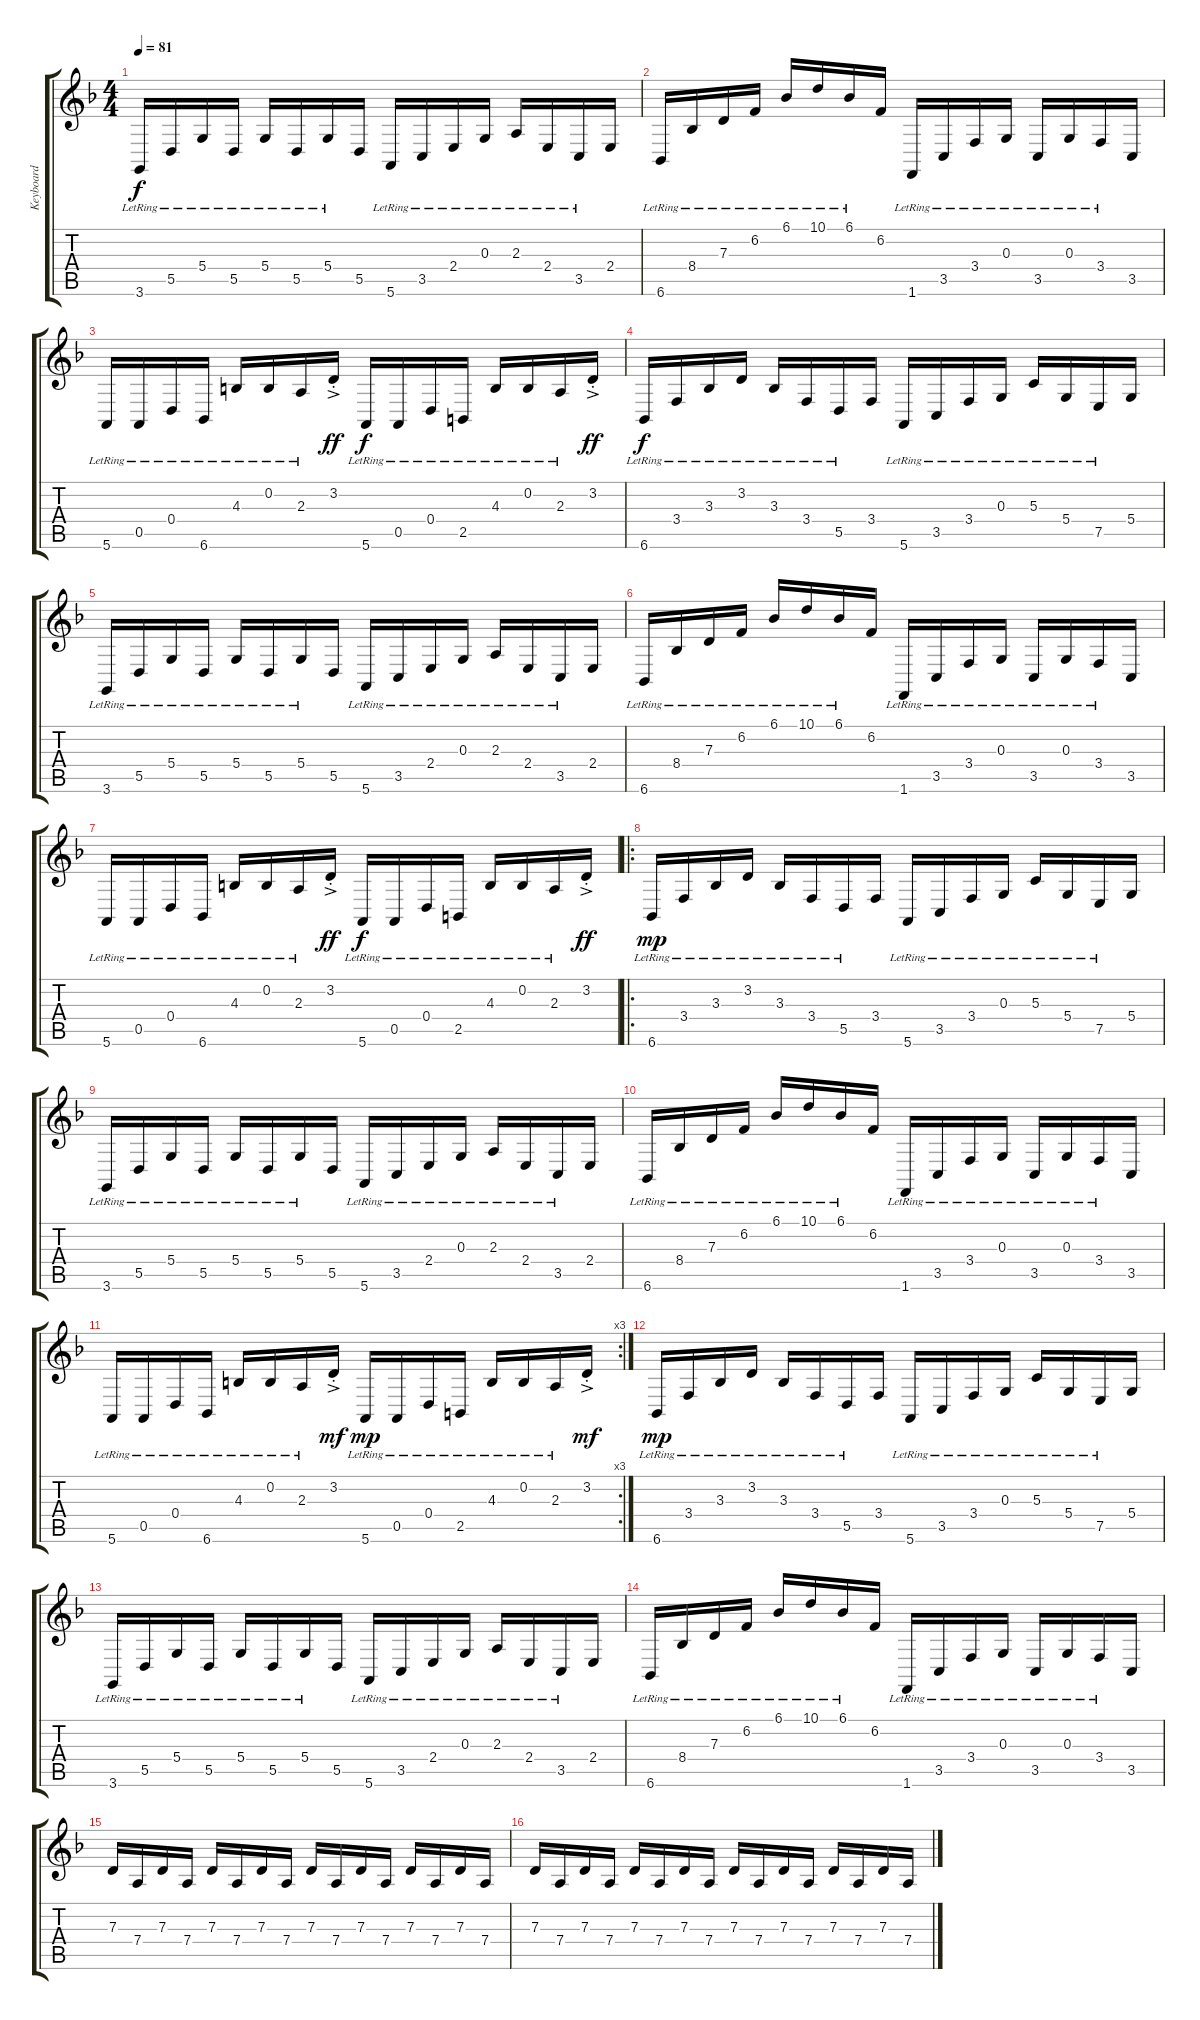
\track ("Keyboard" "Keyboard") {instrument stringensemble2}
\staff {score tabs}
\tuning (E4 B3 G3 D3 A2 E2) {hide}
\ts (4 4)
\tempo 81
\clef g2
\ks f
3.6{lr}.16{dy f} 5.5{lr}.16 5.4{lr}.16 5.5{lr}.16 5.4{lr}.16 5.5{lr}.16 5.4{lr}.16 5.5.16 5.6{lr}.16 3.5{lr}.16 2.4{lr}.16 0.3{lr}.16 2.3{lr}.16 2.4{lr}.16 3.5{lr}.16 2.4.16 |
6.6{lr}.16 8.4{lr}.16 7.3{lr}.16 6.2{lr}.16 6.1{lr}.16 10.1{lr}.16 6.1{lr}.16 6.2.16 1.6{lr}.16 3.5{lr}.16 3.4{lr}.16 0.3{lr}.16 3.5{lr}.16 0.3{lr}.16 3.4{lr}.16 3.5.16 |
5.6{lr}.16 0.5{lr}.16 0.4{lr}.16 6.6{lr}.16 4.3{lr}.16 0.2{lr}.16 2.3{lr}.16 3.2{ac st}.16{dy ff} 5.6{lr}.16{dy f} 0.5{lr}.16 0.4{lr}.16 2.5{lr}.16 4.3{lr}.16 0.2{lr}.16 2.3{lr}.16 3.2{ac st}.16{dy ff} |
6.6{lr}.16{dy f} 3.4{lr}.16 3.3{lr}.16 3.2{lr}.16 3.3{lr}.16 3.4{lr}.16 5.5{lr}.16 3.4.16 5.6{lr}.16 3.5{lr}.16 3.4{lr}.16 0.3{lr}.16 5.3{lr}.16 5.4{lr}.16 7.5{lr}.16 5.4.16 |
3.6{lr}.16 5.5{lr}.16 5.4{lr}.16 5.5{lr}.16 5.4{lr}.16 5.5{lr}.16 5.4{lr}.16 5.5.16 5.6{lr}.16 3.5{lr}.16 2.4{lr}.16 0.3{lr}.16 2.3{lr}.16 2.4{lr}.16 3.5{lr}.16 2.4.16 |
6.6{lr}.16 8.4{lr}.16 7.3{lr}.16 6.2{lr}.16 6.1{lr}.16 10.1{lr}.16 6.1{lr}.16 6.2.16 1.6{lr}.16 3.5{lr}.16 3.4{lr}.16 0.3{lr}.16 3.5{lr}.16 0.3{lr}.16 3.4{lr}.16 3.5.16 |
5.6{lr}.16 0.5{lr}.16 0.4{lr}.16 6.6{lr}.16 4.3{lr}.16 0.2{lr}.16 2.3{lr}.16 3.2{ac st}.16{dy ff} 5.6{lr}.16{dy f} 0.5{lr}.16 0.4{lr}.16 2.5{lr}.16 4.3{lr}.16 0.2{lr}.16 2.3{lr}.16 3.2{ac st}.16{dy ff} |
\ro
6.6{lr}.16{dy mp} 3.4{lr}.16 3.3{lr}.16 3.2{lr}.16 3.3{lr}.16 3.4{lr}.16 5.5{lr}.16 3.4.16 5.6{lr}.16 3.5{lr}.16 3.4{lr}.16 0.3{lr}.16 5.3{lr}.16 5.4{lr}.16 7.5{lr}.16 5.4.16 |
3.6{lr}.16 5.5{lr}.16 5.4{lr}.16 5.5{lr}.16 5.4{lr}.16 5.5{lr}.16 5.4{lr}.16 5.5.16 5.6{lr}.16 3.5{lr}.16 2.4{lr}.16 0.3{lr}.16 2.3{lr}.16 2.4{lr}.16 3.5{lr}.16 2.4.16 |
6.6{lr}.16 8.4{lr}.16 7.3{lr}.16 6.2{lr}.16 6.1{lr}.16 10.1{lr}.16 6.1{lr}.16 6.2.16 1.6{lr}.16 3.5{lr}.16 3.4{lr}.16 0.3{lr}.16 3.5{lr}.16 0.3{lr}.16 3.4{lr}.16 3.5.16 |
\rc 3
5.6{lr}.16 0.5{lr}.16 0.4{lr}.16 6.6{lr}.16 4.3{lr}.16 0.2{lr}.16 2.3{lr}.16 3.2{ac st}.16{dy mf} 5.6{lr}.16{dy mp} 0.5{lr}.16 0.4{lr}.16 2.5{lr}.16 4.3{lr}.16 0.2{lr}.16 2.3{lr}.16 3.2{ac st}.16{dy mf} |
6.6{lr}.16{dy mp} 3.4{lr}.16 3.3{lr}.16 3.2{lr}.16 3.3{lr}.16 3.4{lr}.16 5.5{lr}.16 3.4.16 5.6{lr}.16 3.5{lr}.16 3.4{lr}.16 0.3{lr}.16 5.3{lr}.16 5.4{lr}.16 7.5{lr}.16 5.4.16 |
3.6{lr}.16 5.5{lr}.16 5.4{lr}.16 5.5{lr}.16 5.4{lr}.16 5.5{lr}.16 5.4{lr}.16 5.5.16 5.6{lr}.16 3.5{lr}.16 2.4{lr}.16 0.3{lr}.16 2.3{lr}.16 2.4{lr}.16 3.5{lr}.16 2.4.16 |
6.6{lr}.16 8.4{lr}.16 7.3{lr}.16 6.2{lr}.16 6.1{lr}.16 10.1{lr}.16 6.1{lr}.16 6.2.16 1.6{lr}.16 3.5{lr}.16 3.4{lr}.16 0.3{lr}.16 3.5{lr}.16 0.3{lr}.16 3.4{lr}.16 3.5.16 |
7.3.16 7.4.16 7.3.16 7.4.16 7.3.16 7.4.16 7.3.16 7.4.16 7.3.16 7.4.16 7.3.16 7.4.16 7.3.16 7.4.16 7.3.16 7.4.16 |
7.3.16 7.4.16 7.3.16 7.4.16 7.3.16 7.4.16 7.3.16 7.4.16 7.3.16 7.4.16 7.3.16 7.4.16 7.3.16 7.4.16 7.3.16 7.4.16
